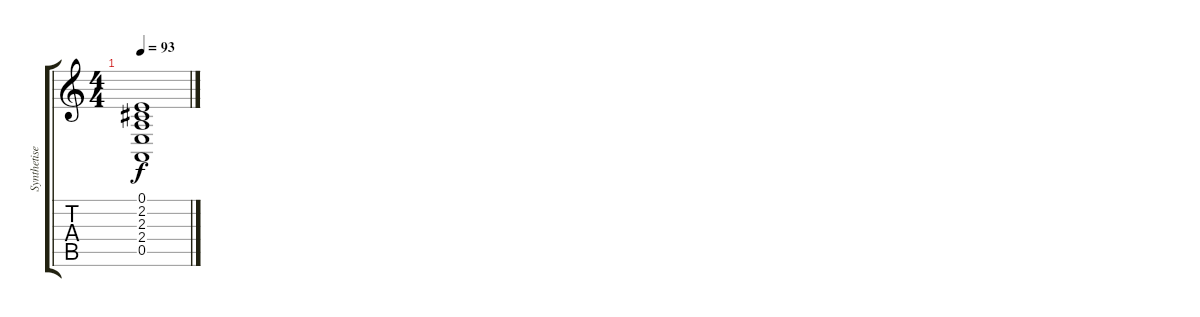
\track ("Synthetiseur" "Synthetise") {instrument synthstrings1}
\staff {score tabs}
\tuning (E4 B3 G3 D3 A2 E2) {hide}
\ts (4 4)
\tempo 93
\clef g2
\ks c
(0.1{t} 2.2{t} 2.3{t} 2.4{t} 0.5{t}).1{dy f}
